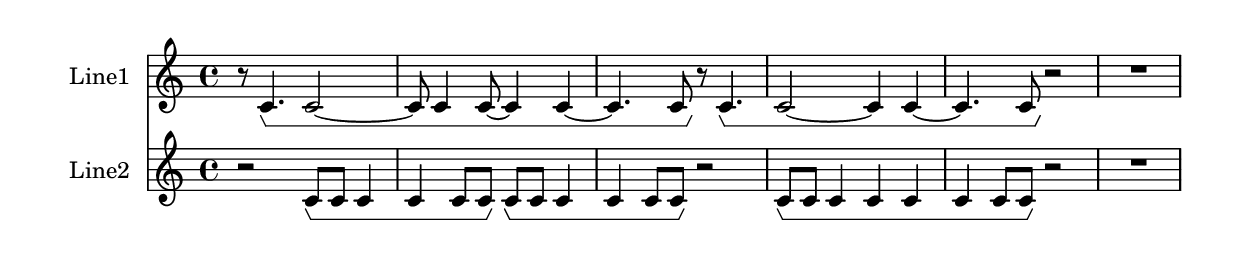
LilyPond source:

% 2017-09-19 01:44

\version "2.19.54"
\language "english"

\header {}

\layout {}

\paper {}

\score {
    \new Score <<
        \context Staff = "Line1" \with {
            \consists Horizontal_bracket_engraver
        } {
            \set Staff.instrumentName = \markup { Line1 }
            \set Staff.shortInstrumentName = \markup { Line1 }
            {
                \accidentalStyle modern-cautionary
                r8
                c'4. \startGroup
                c'2 ~
                c'8
                c'4
                c'8 ~
                c'4
                c'4 ~
                c'4.
                c'8 \stopGroup
                r8
                c'4. \startGroup
                c'2 ~
                c'4
                c'4 ~
                c'4.
                c'8 \stopGroup
                r2
                {
                    R1 * 1
                }
            }
        }
        \context Staff = "Line2" \with {
            \consists Horizontal_bracket_engraver
        } {
            \set Staff.instrumentName = \markup { Line2 }
            \set Staff.shortInstrumentName = \markup { Line2 }
            {
                \accidentalStyle modern-cautionary
                r2
                c'8 \startGroup [
                c'8 ]
                c'4
                c'4
                c'8 [
                c'8 \stopGroup ]
                c'8 \startGroup [
                c'8 ]
                c'4
                c'4
                c'8 [
                c'8 \stopGroup ]
                r2
                c'8 \startGroup [
                c'8 ]
                c'4
                c'4
                c'4
                c'4
                c'8 [
                c'8 \stopGroup ]
                r2
                {
                    R1 * 1
                }
            }
        }
    >>
}